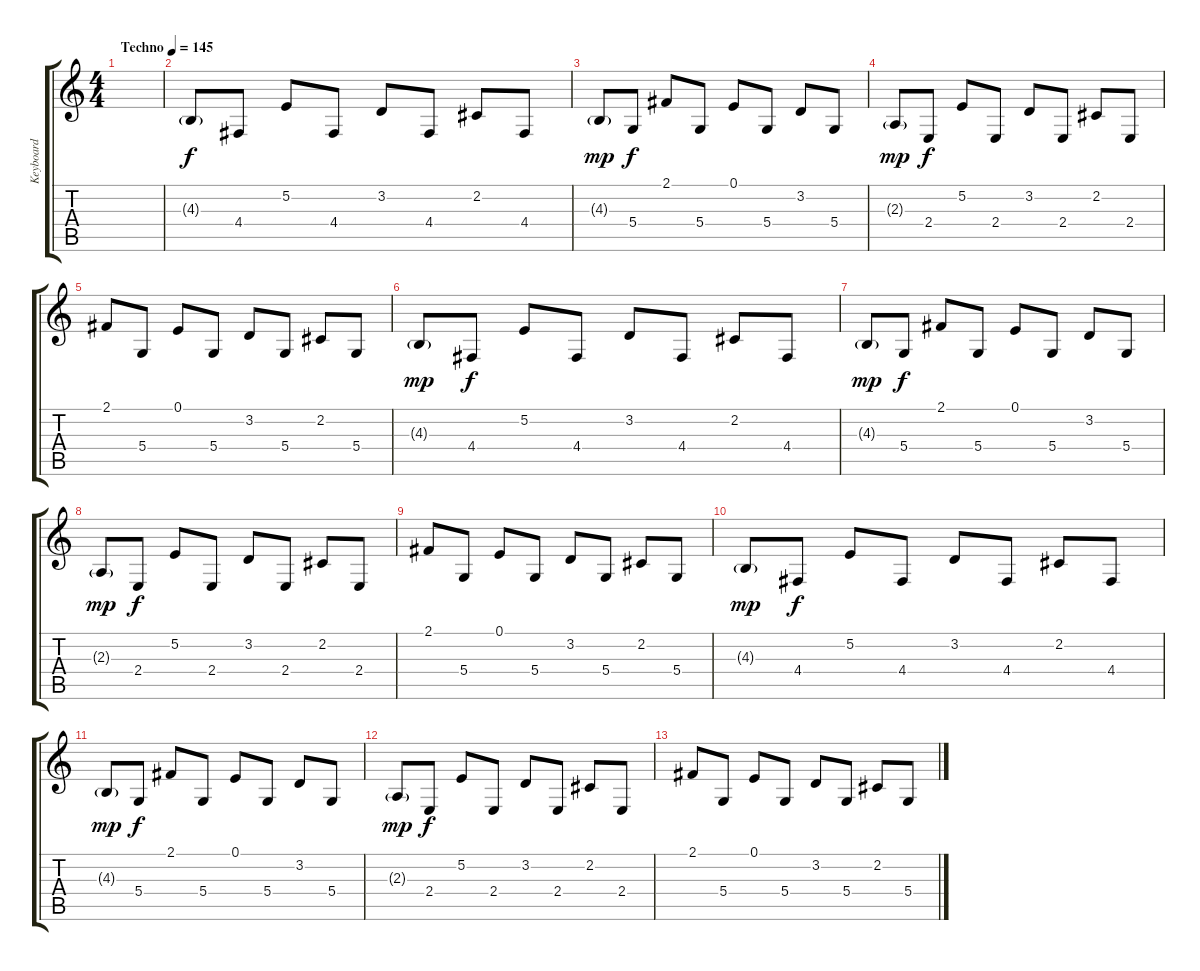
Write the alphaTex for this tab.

\track ("Keyboard" "Keyboard") {instrument electricgrandpiano}
\staff {score tabs}
\tuning (E4 B3 G3 D3 A2 E2) {hide}
\ts (4 4)
\tempo (145 "Techno")
\clef g2
\ks c
|
4.3{g}.8 4.4.8{dy f} 5.2.8 4.4.8 3.2.8 4.4.8 2.2.8 4.4.8 |
4.3{g}.8{dy mp} 5.4.8{dy f} 2.1.8 5.4.8 0.1.8 5.4.8 3.2.8 5.4.8 |
2.3{g}.8{dy mp} 2.4.8{dy f} 5.2.8 2.4.8 3.2.8 2.4.8 2.2.8 2.4.8 |
2.1.8 5.4.8 0.1.8 5.4.8 3.2.8 5.4.8 2.2.8 5.4.8 |
4.3{g}.8{dy mp} 4.4.8{dy f} 5.2.8 4.4.8 3.2.8 4.4.8 2.2.8 4.4.8 |
4.3{g}.8{dy mp} 5.4.8{dy f} 2.1.8 5.4.8 0.1.8 5.4.8 3.2.8 5.4.8 |
2.3{g}.8{dy mp} 2.4.8{dy f} 5.2.8 2.4.8 3.2.8 2.4.8 2.2.8 2.4.8 |
2.1.8 5.4.8 0.1.8 5.4.8 3.2.8 5.4.8 2.2.8 5.4.8 |
4.3{g}.8{dy mp} 4.4.8{dy f} 5.2.8 4.4.8 3.2.8 4.4.8 2.2.8 4.4.8 |
4.3{g}.8{dy mp} 5.4.8{dy f} 2.1.8 5.4.8 0.1.8 5.4.8 3.2.8 5.4.8 |
2.3{g}.8{dy mp} 2.4.8{dy f} 5.2.8 2.4.8 3.2.8 2.4.8 2.2.8 2.4.8 |
2.1.8 5.4.8 0.1.8 5.4.8 3.2.8 5.4.8 2.2.8 5.4.8
